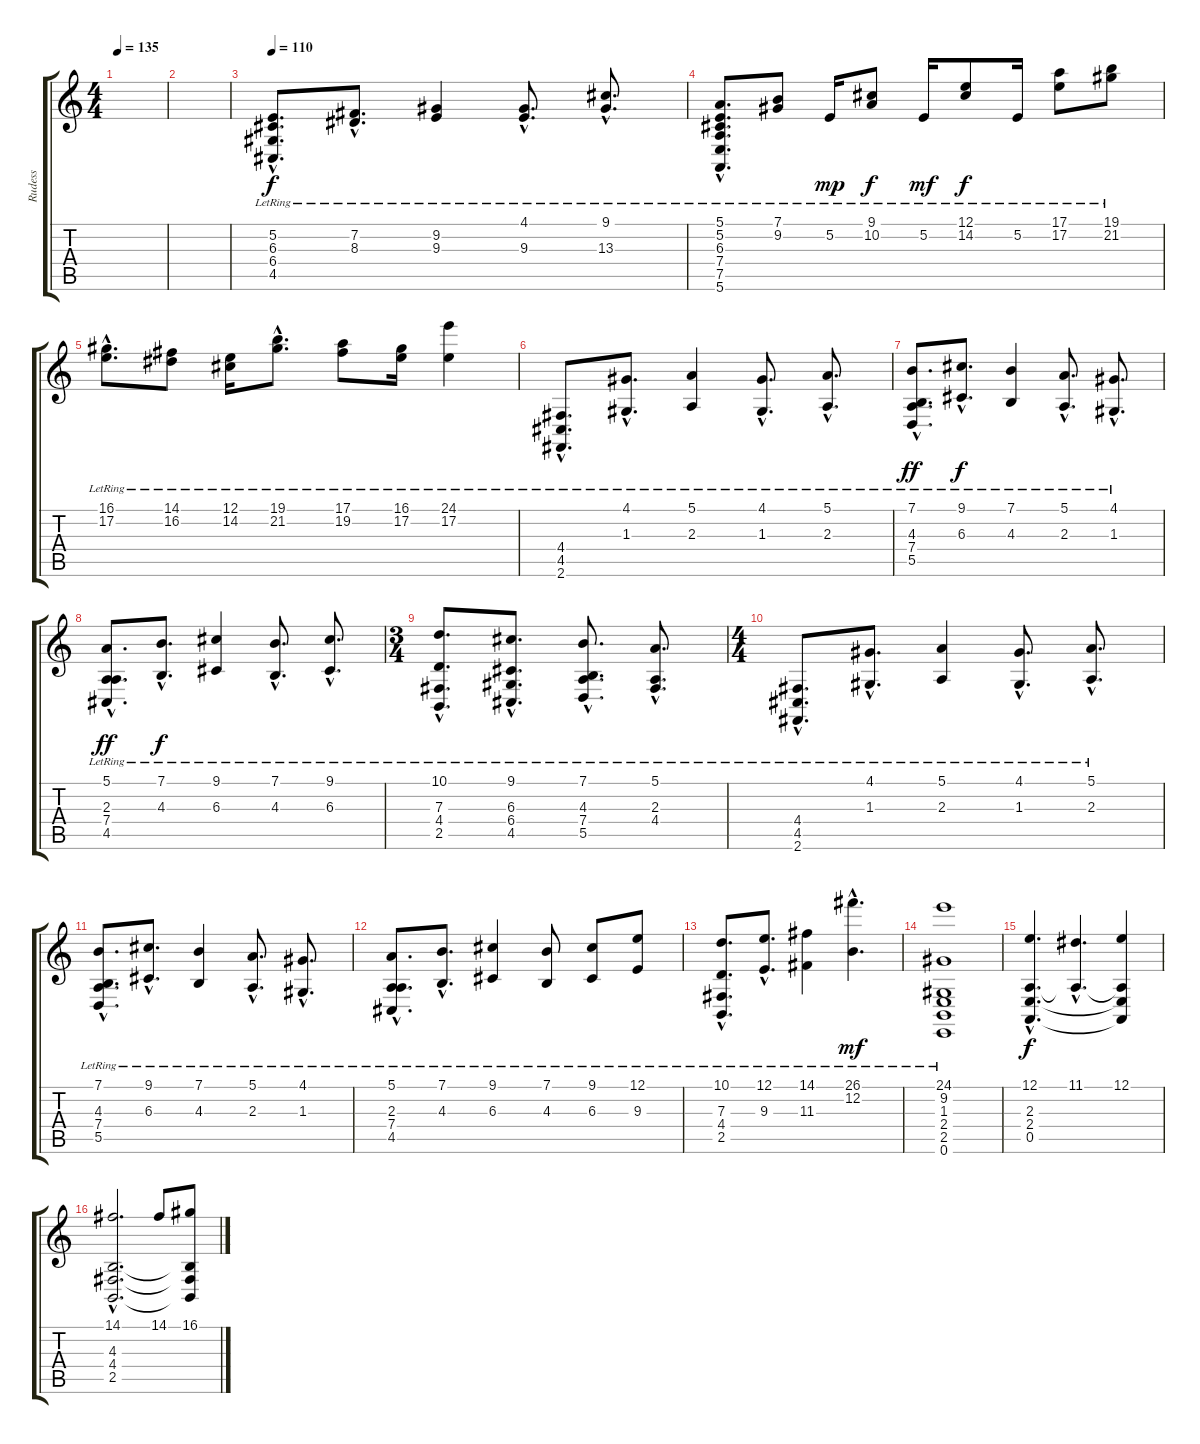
\track ("Rudess" "Rudess") {instrument stringensemble1}
\staff {score tabs}
\tuning (E4 B3 G3 D3 A2 E2) {hide}
\ts (4 4)
\tempo 135
\clef g2
\ks c
|
|
\tempo 110
(5.2{hac lr} 6.3{hac lr} 6.4{hac lr} 4.5{hac lr}).8{d volume 9} (7.2{hac lr} 8.3{hac lr}).8{d} (9.2{lr} 9.3{lr}).4 (4.1{hac lr} 9.3{hac lr}).8{d} (9.1{hac lr} 13.3{hac lr}).8{d} |
(5.1{hac lr} 5.2{hac lr} 6.3{hac lr} 7.4{hac lr} 7.5{hac lr} 5.6{hac lr}).8{d} (7.1{lr} 9.2{lr}).8 5.2{lr}.16{dy mp} (9.1{lr} 10.2{lr}).8{dy f} 5.2{lr}.16{dy mf} (12.1{lr} 14.2{lr}).8{dy f} 5.2{lr}.16 (17.1{lr} 17.2{lr}).8 (19.1{lr} 21.2{lr}).8 |
(16.1{hac lr} 17.2{hac lr}).8{d} (14.1{lr} 16.2{lr}).8 (12.1{lr} 14.2{lr}).16 (19.1{hac lr} 21.2{hac lr}).8{d} (17.1{lr} 19.2{lr}).8 (16.1{lr} 17.2{lr}).16 (24.1{lr} 17.2{lr}).4 |
(4.4{hac lr} 4.5{hac lr} 2.6{hac}).8{d} (4.1{hac lr} 1.3{hac lr}).8{d} (5.1{lr} 2.3{lr}).4 (4.1{hac lr} 1.3{hac lr}).8{d} (5.1{hac lr} 2.3{hac lr}).8{d} |
(7.1{hac lr} 4.3{hac lr} 7.4{hac lr} 5.5{hac lr}).8{d dy ff} (9.1{hac lr} 6.3{hac lr}).8{d dy f} (7.1{lr} 4.3{lr}).4 (5.1{hac lr} 2.3{hac lr}).8{d} (4.1{hac lr} 1.3{hac lr}).8{d} |
(5.1{hac lr} 2.3{hac lr} 7.4{hac lr} 4.5{hac lr}).8{d dy ff} (7.1{hac lr} 4.3{hac lr}).8{d dy f} (9.1{lr} 6.3{lr}).4 (7.1{hac lr} 4.3{hac lr}).8{d} (9.1{hac lr} 6.3{hac lr}).8{d} |
\ts (3 4)
(10.1{hac lr} 7.3{hac lr} 4.4{hac lr} 2.5{hac lr}).8{d} (9.1{hac lr} 6.3{hac lr} 6.4{hac lr} 4.5{hac lr}).8{d} (7.1{hac lr} 4.3{hac lr} 7.4{hac lr} 5.5{hac lr}).8{d} (5.1{hac lr} 2.3{hac lr} 4.4{hac lr}).8{d} |
\ts (4 4)
(4.4{hac lr} 4.5{hac lr} 2.6{hac lr}).8{d} (4.1{hac lr} 1.3{hac lr}).8{d} (5.1{lr} 2.3{lr}).4 (4.1{hac lr} 1.3{hac lr}).8{d} (5.1{hac lr} 2.3{hac lr}).8{d} |
(7.1{hac lr} 4.3{hac lr} 7.4{hac lr} 5.5{hac lr}).8{d} (9.1{hac lr} 6.3{hac lr}).8{d} (7.1{lr} 4.3{lr}).4 (5.1{hac lr} 2.3{hac lr}).8{d} (4.1{hac lr} 1.3{hac lr}).8{d} |
(5.1{hac lr} 2.3{hac lr} 7.4{hac lr} 4.5{hac lr}).8{d} (7.1{hac lr} 4.3{hac lr}).8{d} (9.1{lr} 6.3{lr}).4 (7.1{lr} 4.3{lr}).8 (9.1{lr} 6.3{lr}).8 (12.1{lr} 9.3{lr}).8 |
(10.1{hac lr} 7.3{hac lr} 4.4{hac lr} 2.5{hac lr}).8{d} (12.1{hac lr} 9.3{hac lr}).8{d} (14.1{lr} 11.3{lr}).4 (26.1{hac lr} 12.2{hac lr}).4{d dy mf} |
(24.1{lr} 9.2{lr} 1.3{lr} 2.4{lr} 2.5{lr} 0.6{lr}).1 |
(12.1{hac} 2.3{hac} 2.4{hac} 0.5{hac}).4{d dy f volume 12} (11.1{hac} 2.3{hac t}).4{d} (12.1 2.3{t} 2.4{t} 0.5{t}).4 |
(14.1{hac} 4.3{hac} 4.4{hac} 2.5{hac}).2{d} 14.1.8 (16.1 4.3{t} 4.4{t} 2.5{t}).8
